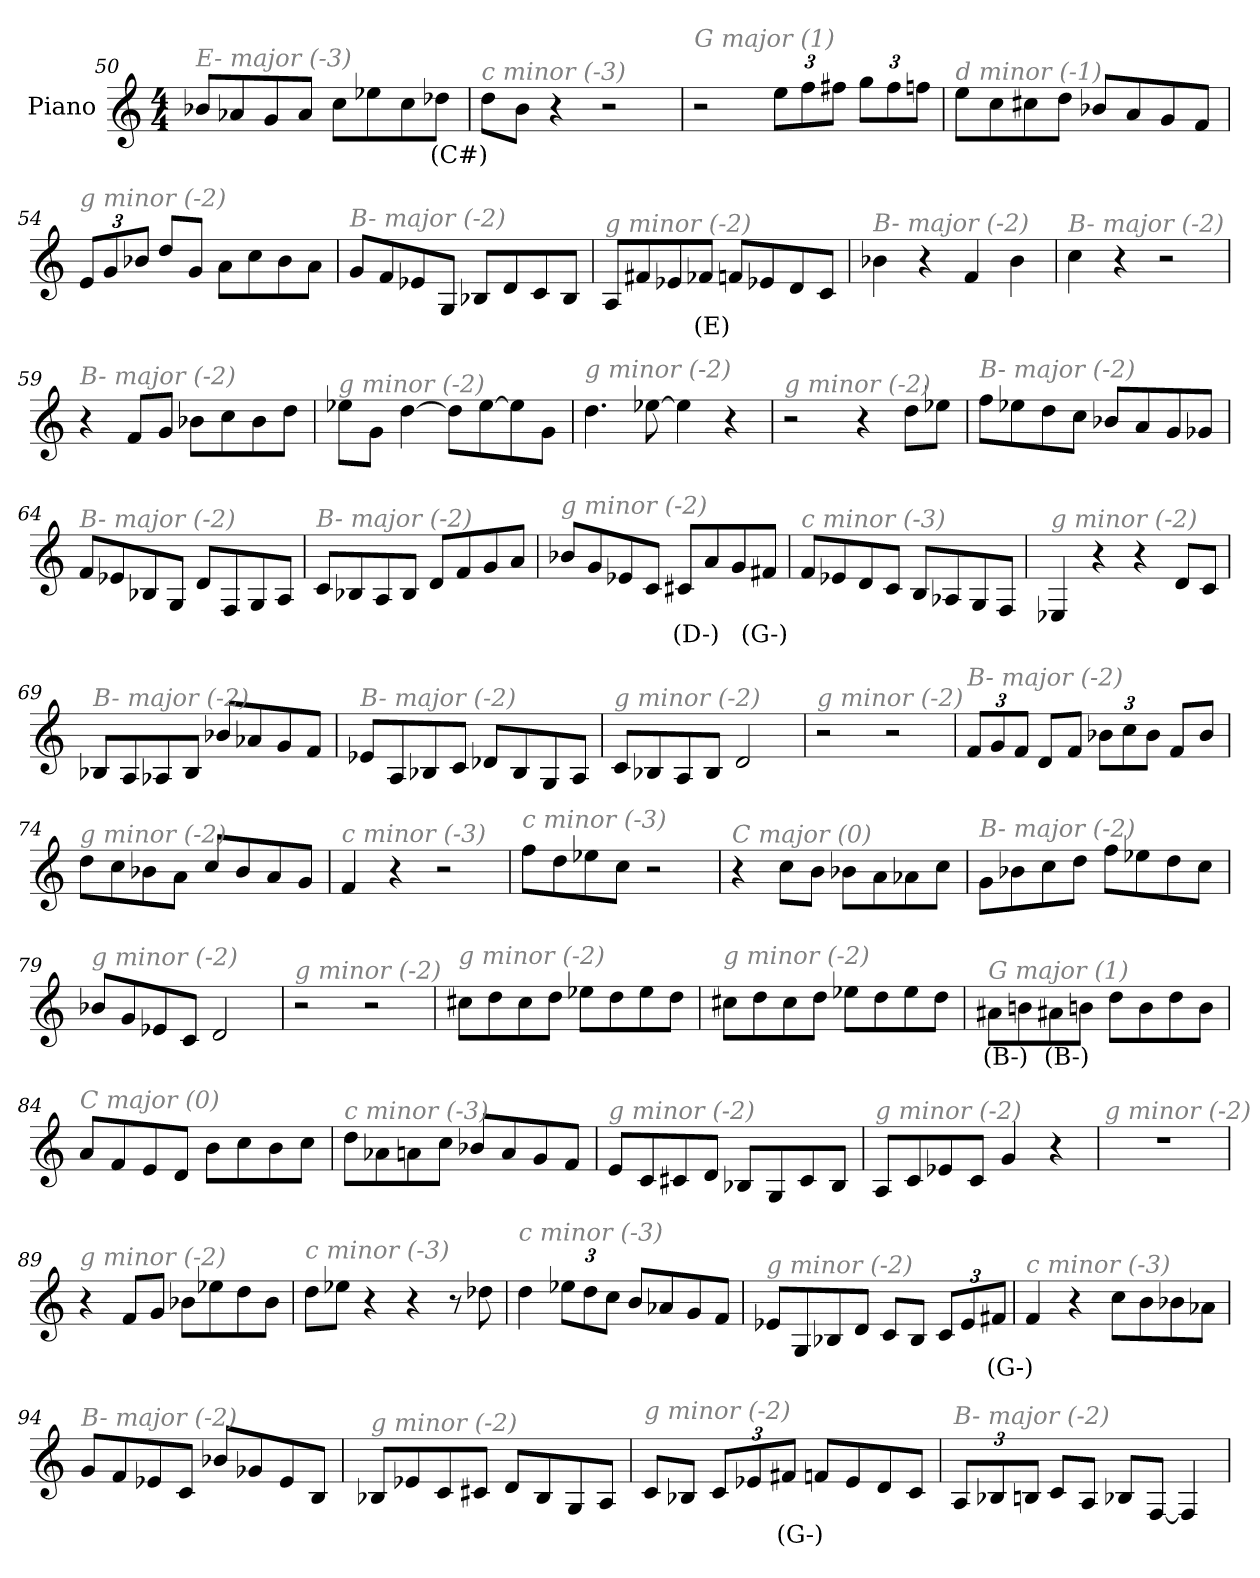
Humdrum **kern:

**kern	**text
*part1	*part1
*staff1	*staff1
*I"Piano	*
*I'Pno	*
*clefG2	*
*k[]	*
*M4/4	*
=50	=50
!LO:TX:i:color=#808080:t=E- major (-3)	!
8b-X/L	.
8a-X/	.
8g/	.
8a-/J	.
8cc\L	.
8ee-X\	.
8cc\	.
8dd-Xi\J	(C#)
=51	=51
!LO:TX:i:color=#808080:t=c minor (-3)	!
8dd\L	.
8b\J	.
4r	.
2r	.
=52	=52
!LO:TX:i:color=#808080:t=G major (1)	!
2r	.
*Xbrackettup	*
12ee\L	.
12ff\	.
12ff#X\J	.
12gg\L	.
12ff#\	.
12ffn\J	.
!!LO:LB:g=z
=53	=53
!LO:TX:i:color=#808080:t=d minor (-1)	!
8ee\L	.
8cc\	.
8cc#X\	.
8dd\J	.
8b-X/L	.
8a/	.
8g/	.
8f/J	.
=54	=54
!LO:TX:i:color=#808080:t=g minor (-2)	!
12e/L	.
12g/	.
12b-X/J	.
8dd/L	.
8g/J	.
8a\L	.
8cc\	.
8b-\	.
8a\J	.
=55	=55
!LO:TX:i:color=#808080:t=B- major (-2)	!
8g/L	.
8f/	.
8e-X/	.
8G/J	.
8B-X/L	.
8d/	.
8c/	.
8B-/J	.
=56	=56
!LO:TX:i:color=#808080:t=g minor (-2)	!
8A/L	.
8f#X/	.
8e-X/	.
8f-Xi/J	(E)
8fn/L	.
8e-X/	.
8d/	.
8c/J	.
!!LO:LB:g=z
=57	=57
!LO:TX:i:color=#808080:t=B- major (-2)	!
4b-X\	.
4r	.
4f/	.
4b-\	.
=58	=58
!LO:TX:i:color=#808080:t=B- major (-2)	!
4cc\	.
4r	.
2r	.
=59	=59
!LO:TX:i:color=#808080:t=B- major (-2)	!
4r	.
8f/L	.
8g/J	.
8b-X\L	.
8cc\	.
8b-\	.
8dd\J	.
=60	=60
!LO:TX:i:color=#808080:t=g minor (-2)	!
8ee-X\L	.
8g\J	.
[4dd\	.
8dd\L]	.
[8ee-\	.
8ee-\]	.
8g\J	.
=61	=61
!LO:TX:i:color=#808080:t=g minor (-2)	!
4.dd\	.
[8ee-X\	.
4ee-\]	.
4r	.
=62	=62
!LO:TX:i:color=#808080:t=g minor (-2)	!
2r	.
4r	.
8dd\L	.
8ee-X\J	.
!!LO:LB:g=z
=63	=63
!LO:TX:i:color=#808080:t=B- major (-2)	!
8ff\L	.
8ee-X\	.
8dd\	.
8cc\J	.
8b-X/L	.
8a/	.
8g/	.
8g-X/J	.
=64	=64
!LO:TX:i:color=#808080:t=B- major (-2)	!
8f/L	.
8e-X/	.
8B-X/	.
8G/J	.
8d/L	.
8F/	.
8G/	.
8A/J	.
=65	=65
!LO:TX:i:color=#808080:t=B- major (-2)	!
8c/L	.
8B-X/	.
8A/	.
8B-/J	.
8d/L	.
8f/	.
8g/	.
8a/J	.
=66	=66
!LO:TX:i:color=#808080:t=g minor (-2)	!
8b-X/L	.
8g/	.
8e-X/	.
8c/J	.
8c#Xi/L	(D-)
8a/	.
8g/	.
8f#Xi/J	(G-)
!!LO:LB:g=z
=67	=67
!LO:TX:i:color=#808080:t=c minor (-3)	!
8f/L	.
8e-X/	.
8d/	.
8c/J	.
8B/L	.
8A-X/	.
8G/	.
8F/J	.
=68	=68
!LO:TX:i:color=#808080:t=g minor (-2)	!
4E-X/	.
4r	.
4r	.
8d/L	.
8c/J	.
=69	=69
!LO:TX:i:color=#808080:t=B- major (-2)	!
8B-X/L	.
8A/	.
8A-X/	.
8B-/J	.
8b-X/L	.
8a-X/	.
8g/	.
8f/J	.
=70	=70
!LO:TX:i:color=#808080:t=B- major (-2)	!
8e-X/L	.
8A/	.
8B-X/	.
8c/J	.
8d-X/L	.
8B-/	.
8G/	.
8A/J	.
!!LO:LB:g=z
=71	=71
!LO:TX:i:color=#808080:t=g minor (-2)	!
8c/L	.
8B-X/	.
8A/	.
8B-/J	.
2d/	.
=72	=72
!LO:TX:i:color=#808080:t=g minor (-2)	!
2r	.
2r	.
=73	=73
!LO:TX:i:color=#808080:t=B- major (-2)	!
12f/L	.
12g/	.
12f/J	.
8d/L	.
8f/J	.
12b-X\L	.
12cc\	.
12b-\J	.
8f/L	.
8b-/J	.
=74	=74
!LO:TX:i:color=#808080:t=g minor (-2)	!
8dd\L	.
8cc\	.
8b-X\	.
8a\J	.
8cc/L	.
8b-/	.
8a/	.
8g/J	.
=75	=75
!LO:TX:i:color=#808080:t=c minor (-3)	!
4f/	.
4r	.
2r	.
!!LO:LB:g=z
=76	=76
!LO:TX:i:color=#808080:t=c minor (-3)	!
8ff\L	.
8dd\	.
8ee-X\	.
8cc\J	.
2r	.
=77	=77
!LO:TX:i:color=#808080:t=C major (0)	!
4r	.
8cc\L	.
8b\J	.
8b-X\L	.
8a\	.
8a-X\	.
8cc\J	.
=78	=78
!LO:TX:i:color=#808080:t=B- major (-2)	!
8g\L	.
8b-X\	.
8cc\	.
8dd\J	.
8ff\L	.
8ee-X\	.
8dd\	.
8cc\J	.
=79	=79
!LO:TX:i:color=#808080:t=g minor (-2)	!
8b-X/L	.
8g/	.
8e-X/	.
8c/J	.
2d/	.
=80	=80
!LO:TX:i:color=#808080:t=g minor (-2)	!
2r	.
2r	.
!!LO:LB:g=z
=81	=81
!LO:TX:i:color=#808080:t=g minor (-2)	!
8cc#X\L	.
8dd\	.
8cc#\	.
8dd\J	.
8ee-X\L	.
8dd\	.
8ee-\	.
8dd\J	.
=82	=82
!LO:TX:i:color=#808080:t=g minor (-2)	!
8cc#X\L	.
8dd\	.
8cc#\	.
8dd\J	.
8ee-X\L	.
8dd\	.
8ee-\	.
8dd\J	.
=83	=83
!LO:TX:i:color=#808080:t=G major (1)	!
8a#Xi\L	(B-)
8bn\	.
8a#Xi\	(B-)
8bn\J	.
8dd\L	.
8b\	.
8dd\	.
8b\J	.
=84	=84
!LO:TX:i:color=#808080:t=C major (0)	!
8a/L	.
8f/	.
8e/	.
8d/J	.
8b\L	.
8cc\	.
8b\	.
8cc\J	.
!!LO:LB:g=z
=85	=85
!LO:TX:i:color=#808080:t=c minor (-3)	!
8dd\L	.
8a-X\	.
8an\	.
8cc\J	.
8b-X/L	.
8a/	.
8g/	.
8f/J	.
=86	=86
!LO:TX:i:color=#808080:t=g minor (-2)	!
8e/L	.
8c/	.
8c#X/	.
8d/J	.
8B-X/L	.
8G/	.
8c#/	.
8B-/J	.
=87	=87
!LO:TX:i:color=#808080:t=g minor (-2)	!
8A/L	.
8c/	.
8e-X/	.
8c/J	.
4g/	.
4r	.
=88	=88
!LO:TX:i:color=#808080:t=g minor (-2)	!
1r	.
=89	=89
!LO:TX:i:color=#808080:t=g minor (-2)	!
4r	.
8f/L	.
8g/J	.
8b-X\L	.
8ee-X\	.
8dd\	.
8b-\J	.
!!LO:LB:g=z
=90	=90
!LO:TX:i:color=#808080:t=c minor (-3)	!
8dd\L	.
8ee-X\J	.
4r	.
4r	.
8r	.
8dd-X\	.
=91	=91
!LO:TX:i:color=#808080:t=c minor (-3)	!
4dd\	.
12ee-X\L	.
12dd\	.
12cc\J	.
8b/L	.
8a-X/	.
8g/	.
8f/J	.
=92	=92
!LO:TX:i:color=#808080:t=g minor (-2)	!
8e-X/L	.
8G/	.
8B-X/	.
8d/J	.
8c/L	.
8B-/J	.
12c/L	.
12e-/	.
12f#Xi/J	(G-)
=93	=93
!LO:TX:i:color=#808080:t=c minor (-3)	!
4f/	.
4r	.
8cc\L	.
8b\	.
8b-X\	.
8a-X\J	.
!!LO:PB:g=z
=94	=94
!LO:TX:i:color=#808080:t=B- major (-2)	!
8g/L	.
8f/	.
8e-X/	.
8c/J	.
8b-X/L	.
8g-X/	.
8e-/	.
8B/J	.
=95	=95
!LO:TX:i:color=#808080:t=g minor (-2)	!
8B-X/L	.
8e-X/	.
8c/	.
8c#X/J	.
8d/L	.
8B-/	.
8G/	.
8A/J	.
=96	=96
!LO:TX:i:color=#808080:t=g minor (-2)	!
8c/L	.
8B-X/J	.
12c/L	.
12e-X/	.
12f#Xi/J	(G-)
8f/L	.
8e-/	.
8d/	.
8c/J	.
=97	=97
!LO:TX:i:color=#808080:t=B- major (-2)	!
12A/L	.
12B-X/	.
12Bn/J	.
8c/L	.
8A/J	.
8B-X/L	.
[8F/J	.
4F/]	.
=	=
*-	*-
